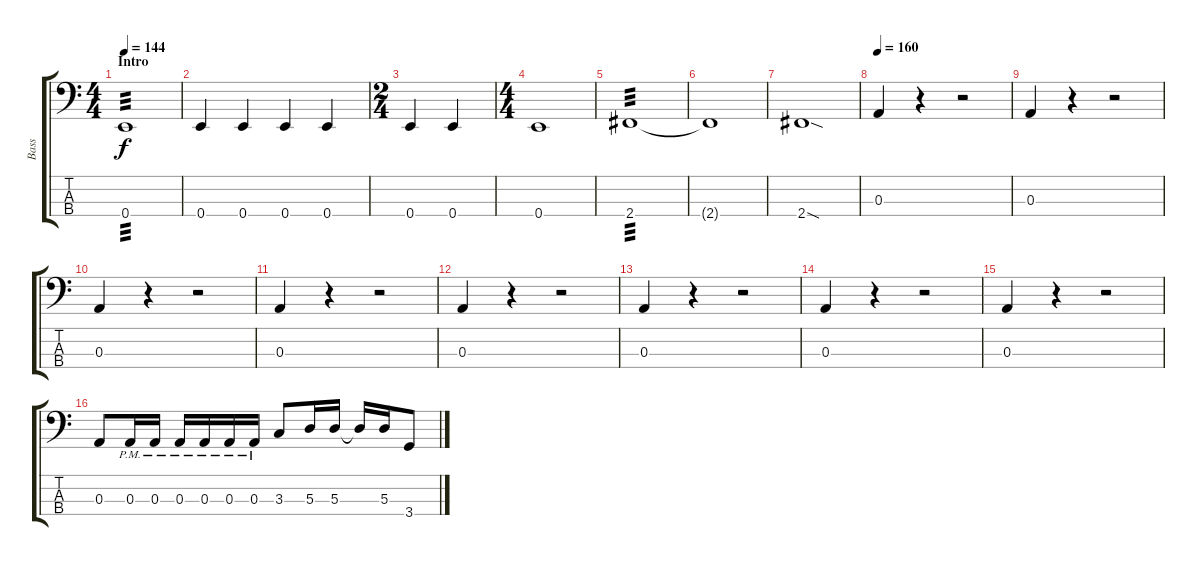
\track ("Bass" "Bass") {instrument electricbasspick}
\staff {score tabs}
\tuning (G2 D2 A1 E1) {hide}
\ts (4 4)
\section ("" "Intro")
\tempo 144
\clef f4
\ks c
0.4.1{tp 3 dy f instrument electricbasspick} |
0.4.4 0.4.4 0.4.4 0.4.4 |
\ts (2 4)
0.4.4 0.4.4 |
\ts (4 4)
0.4.1 |
2.4.1{tp 3} |
2.4{t}.1 |
2.4{sod}.1 |
\tempo 160
0.3.4 r.4 r.2 |
0.3.4 r.4 r.2 |
0.3.4 r.4 r.2 |
0.3.4 r.4 r.2 |
0.3.4 r.4 r.2 |
0.3.4 r.4 r.2 |
0.3.4 r.4 r.2 |
0.3.4 r.4 r.2 |
0.3.8 0.3{pm}.16 0.3{pm}.16 0.3{pm}.16 0.3{pm}.16 0.3{pm}.16 0.3{pm}.16 3.3.8 5.3.16 5.3.16 5.3{t}.16 5.3.16 3.4.8
